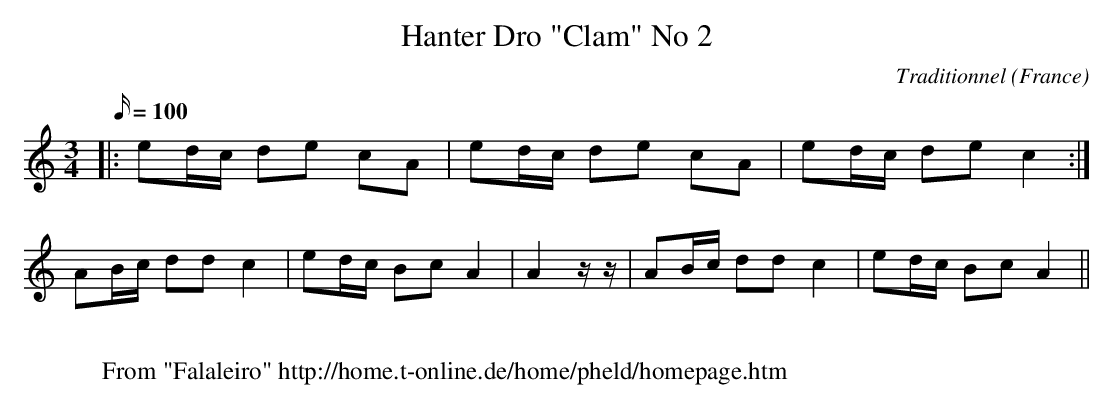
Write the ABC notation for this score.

X:1
T:Hanter Dro "Clam" No 2
M:3/4
L:1/16
Q:100
C:Traditionnel
O:France
K:C
|:e2dc d2e2 c2A2 | e2dc d2e2 c2A2 | e2dc d2e2 c4 :|!
A2Bc d2d2 c4 | e2dc B2c2 A4|A4 zz |A2Bc d2d2 c4 | e2dc B2c2 A4||
W:
W: From "Falaleiro" http://home.t-online.de/home/pheld/homepage.htm
